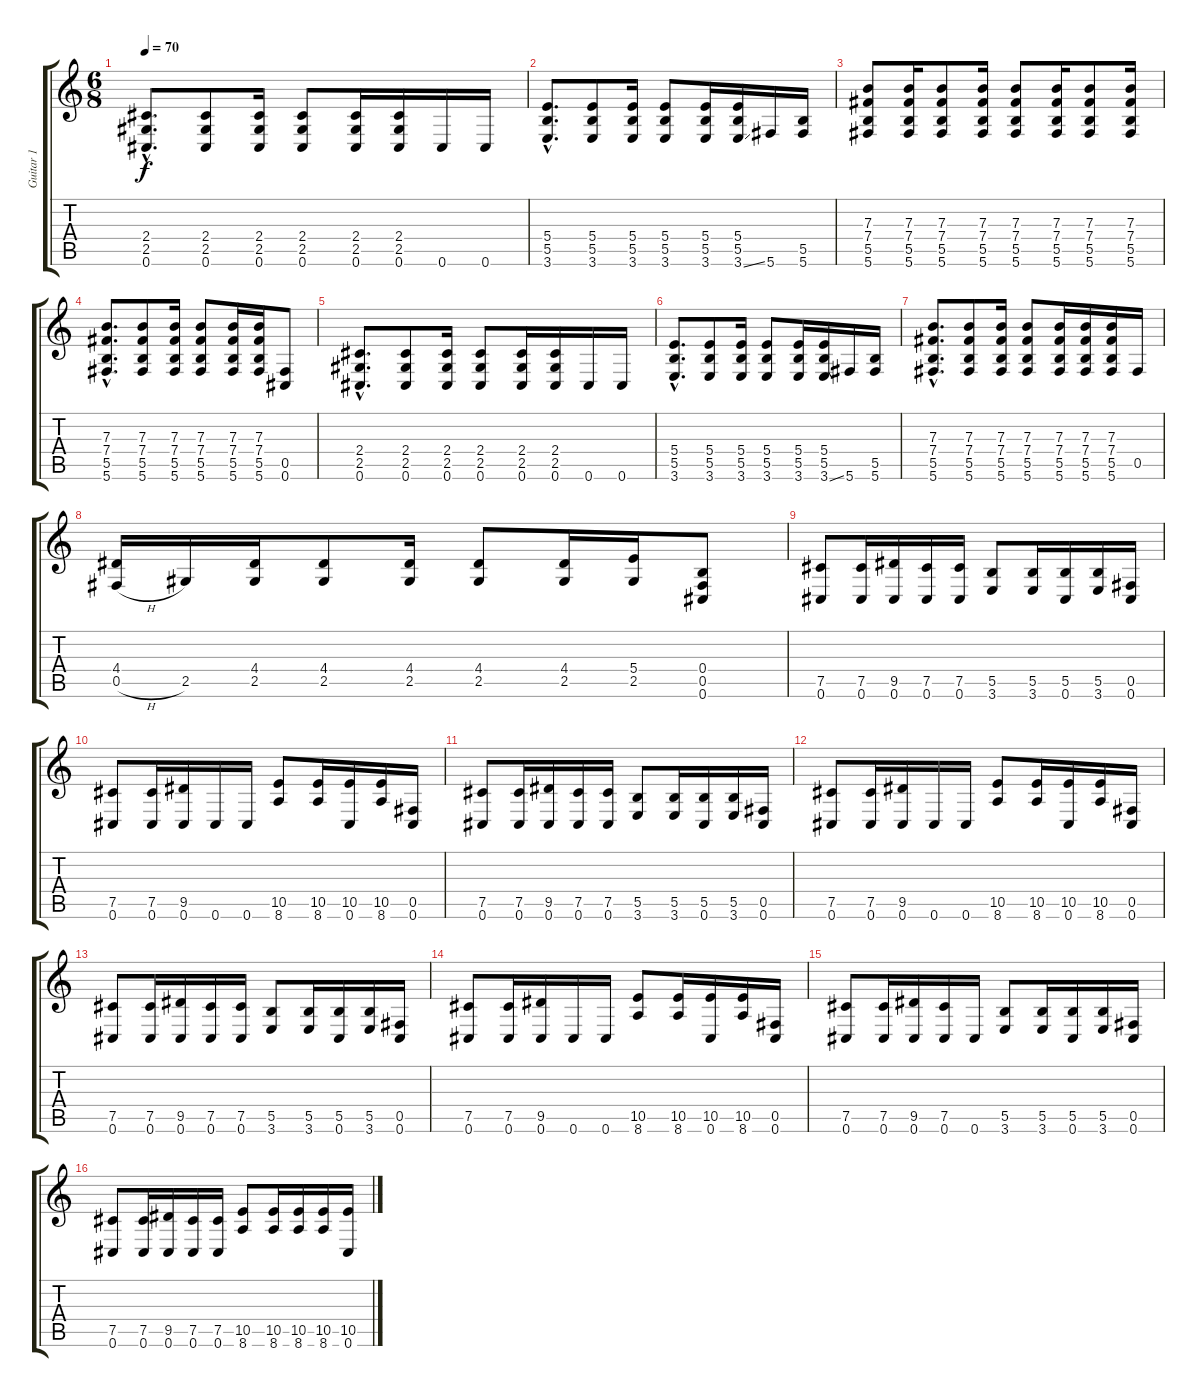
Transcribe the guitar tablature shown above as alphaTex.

\track ("Guitar 1" "Guitar 1") {instrument distortionguitar}
\staff {score tabs}
\tuning (Db4 Ab3 E3 B2 Gb2 Db2) {hide}
\ts (6 8)
\tempo 70
\clef g2
\ks c
(2.4{hac} 2.5{hac} 0.6{hac}).8{d dy f} (2.4 2.5 0.6).8 (2.4 2.5 0.6).16 (2.4 2.5 0.6).8 (2.4 2.5 0.6).16 (2.4 2.5 0.6).16 0.6.16 0.6.16 |
(5.4{hac} 5.5{hac} 3.6{hac}).8{d} (5.4 5.5 3.6).8 (5.4 5.5 3.6).16 (5.4 5.5 3.6).8 (5.4 5.5 3.6).16 (5.4 5.5 3.6{ss}).16 5.6.16 (5.5 5.6).16 |
(7.3 7.4 5.5 5.6).8 (7.3 7.4 5.5 5.6).16 (7.3 7.4 5.5 5.6).8 (7.3 7.4 5.5 5.6).16 (7.3 7.4 5.5 5.6).8 (7.3 7.4 5.5 5.6).16 (7.3 7.4 5.5 5.6).8 (7.3 7.4 5.5 5.6).16 |
(7.3{hac} 7.4{hac} 5.5{hac} 5.6{hac}).8{d} (7.3 7.4 5.5 5.6).8 (7.3 7.4 5.5 5.6).16 (7.3 7.4 5.5 5.6).8 (7.3 7.4 5.5 5.6).16 (7.3 7.4 5.5 5.6).16 (0.5 0.6).8 |
(2.4{hac} 2.5{hac} 0.6{hac}).8{d} (2.4 2.5 0.6).8 (2.4 2.5 0.6).16 (2.4 2.5 0.6).8 (2.4 2.5 0.6).16 (2.4 2.5 0.6).16 0.6.16 0.6.16 |
(5.4{hac} 5.5{hac} 3.6{hac}).8{d} (5.4 5.5 3.6).8 (5.4 5.5 3.6).16 (5.4 5.5 3.6).8 (5.4 5.5 3.6).16 (5.4 5.5 3.6{ss}).16 5.6.16 (5.5 5.6).16 |
(7.3{hac} 7.4{hac} 5.5{hac} 5.6{hac}).8{d} (7.3 7.4 5.5 5.6).8 (7.3 7.4 5.5 5.6).16 (7.3 7.4 5.5 5.6).8 (7.3 7.4 5.5 5.6).16 (7.3 7.4 5.5 5.6).16 (7.3 7.4 5.5 5.6).16 0.5.16 |
(4.4 0.5{h}).16 2.5.16 (4.4 2.5).16 (4.4 2.5).8 (4.4 2.5).16 (4.4 2.5).8 (4.4 2.5).16 (5.4 2.5).16 (0.4 0.5 0.6).8 |
(7.5 0.6).8 (7.5 0.6).16 (9.5 0.6).16 (7.5 0.6).16 (7.5 0.6).16 (5.5 3.6).8 (5.5 3.6).16 (5.5 0.6).16 (5.5 3.6).16 (0.5 0.6).16 |
(7.5 0.6).8 (7.5 0.6).16 (9.5 0.6).16 0.6.16 0.6.16 (10.5 8.6).8 (10.5 8.6).16 (10.5 0.6).16 (10.5 8.6).16 (0.5 0.6).16 |
(7.5 0.6).8 (7.5 0.6).16 (9.5 0.6).16 (7.5 0.6).16 (7.5 0.6).16 (5.5 3.6).8 (5.5 3.6).16 (5.5 0.6).16 (5.5 3.6).16 (0.5 0.6).16 |
(7.5 0.6).8 (7.5 0.6).16 (9.5 0.6).16 0.6.16 0.6.16 (10.5 8.6).8 (10.5 8.6).16 (10.5 0.6).16 (10.5 8.6).16 (0.5 0.6).16 |
(7.5 0.6).8 (7.5 0.6).16 (9.5 0.6).16 (7.5 0.6).16 (7.5 0.6).16 (5.5 3.6).8 (5.5 3.6).16 (5.5 0.6).16 (5.5 3.6).16 (0.5 0.6).16 |
(7.5 0.6).8 (7.5 0.6).16 (9.5 0.6).16 0.6.16 0.6.16 (10.5 8.6).8 (10.5 8.6).16 (10.5 0.6).16 (10.5 8.6).16 (0.5 0.6).16 |
(7.5 0.6).8 (7.5 0.6).16 (9.5 0.6).16 (7.5 0.6).16 0.6.16 (5.5 3.6).8 (5.5 3.6).16 (5.5 0.6).16 (5.5 3.6).16 (0.5 0.6).16 |
(7.5 0.6).8 (7.5 0.6).16 (9.5 0.6).16 (7.5 0.6).16 (7.5 0.6).16 (10.5 8.6).8 (10.5 8.6).16 (10.5 8.6).16 (10.5 8.6).16 (10.5 0.6).16
